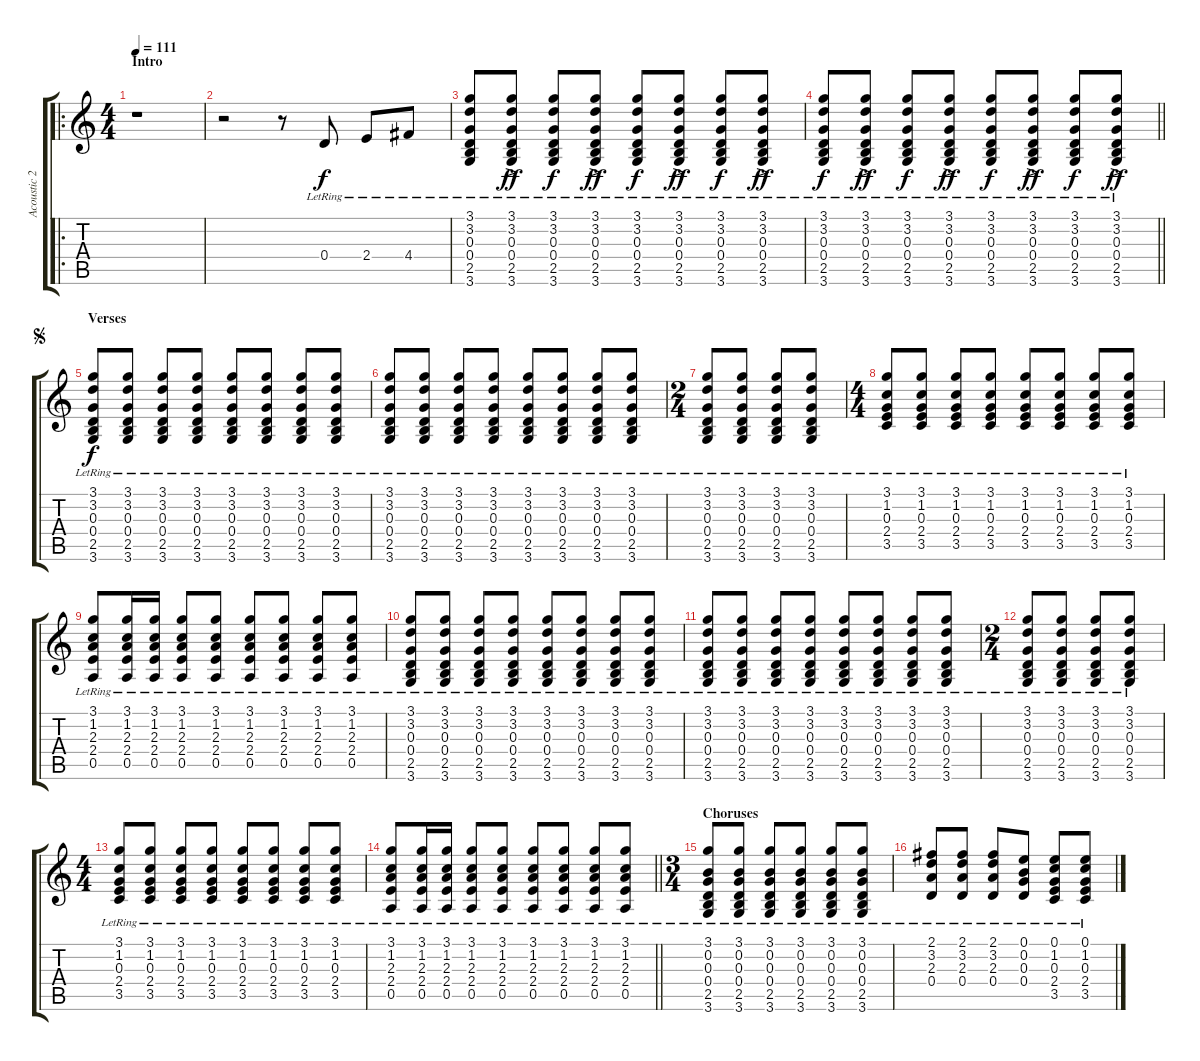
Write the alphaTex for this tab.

\track ("Acoustic 2" "Acoustic 2") {instrument acousticguitarnylon}
\staff {score tabs}
\tuning (E4 B3 G3 D3 A2 E2) {hide}
\ro
\ts (4 4)
\section ("" "Intro")
\tempo 111
\clef g2
\ks c
r.1{dy f instrument acousticguitarnylon} |
r.2 r.8 0.4{lr}.8 2.4{lr}.8 4.4{lr}.8 |
(3.1{lr} 3.2{lr} 0.3{lr} 0.4{lr} 2.5{lr} 3.6{lr}).8 (3.1{ac lr} 3.2{ac lr} 0.3{ac lr} 0.4{ac lr} 2.5{ac lr} 3.6{ac lr}).8{dy ff} (3.1{lr} 3.2{lr} 0.3{lr} 0.4{lr} 2.5{lr} 3.6{lr}).8{dy f} (3.1{ac lr} 3.2{ac lr} 0.3{ac lr} 0.4{ac lr} 2.5{ac lr} 3.6{ac lr}).8{dy ff} (3.1{lr} 3.2{lr} 0.3{lr} 0.4{lr} 2.5{lr} 3.6{lr}).8{dy f} (3.1{ac lr} 3.2{ac lr} 0.3{ac lr} 0.4{ac lr} 2.5{ac lr} 3.6{ac lr}).8{dy ff} (3.1{lr} 3.2{lr} 0.3{lr} 0.4{lr} 2.5{lr} 3.6{lr}).8{dy f} (3.1{ac lr} 3.2{ac lr} 0.3{ac lr} 0.4{ac lr} 2.5{ac lr} 3.6{ac lr}).8{dy ff} |
\barLineRight lightlight
(3.1{lr} 3.2{lr} 0.3{lr} 0.4{lr} 2.5{lr} 3.6{lr}).8{dy f} (3.1{ac lr} 3.2{ac lr} 0.3{ac lr} 0.4{ac lr} 2.5{ac lr} 3.6{ac lr}).8{dy ff} (3.1{lr} 3.2{lr} 0.3{lr} 0.4{lr} 2.5{lr} 3.6{lr}).8{dy f} (3.1{ac lr} 3.2{ac lr} 0.3{ac lr} 0.4{ac lr} 2.5{ac lr} 3.6{ac lr}).8{dy ff} (3.1{lr} 3.2{lr} 0.3{lr} 0.4{lr} 2.5{lr} 3.6{lr}).8{dy f} (3.1{ac lr} 3.2{ac lr} 0.3{ac lr} 0.4{ac lr} 2.5{ac lr} 3.6{ac lr}).8{dy ff} (3.1{lr} 3.2{lr} 0.3{lr} 0.4{lr} 2.5{lr} 3.6{lr}).8{dy f} (3.1{ac lr} 3.2{ac lr} 0.3{ac lr} 0.4{ac lr} 2.5{ac lr} 3.6{ac lr}).8{dy ff} |
\section ("" "Verses")
\jump segno
(3.1{lr} 3.2{lr} 0.3{lr} 0.4{lr} 2.5{lr} 3.6{lr}).8{dy f} (3.1{lr} 3.2{lr} 0.3{lr} 0.4{lr} 2.5{lr} 3.6{lr}).8 (3.1{lr} 3.2{lr} 0.3{lr} 0.4{lr} 2.5{lr} 3.6{lr}).8 (3.1{lr} 3.2{lr} 0.3{lr} 0.4{lr} 2.5{lr} 3.6{lr}).8 (3.1{lr} 3.2{lr} 0.3{lr} 0.4{lr} 2.5{lr} 3.6{lr}).8 (3.1{lr} 3.2{lr} 0.3{lr} 0.4{lr} 2.5{lr} 3.6{lr}).8 (3.1{lr} 3.2{lr} 0.3{lr} 0.4{lr} 2.5{lr} 3.6{lr}).8 (3.1{lr} 3.2{lr} 0.3{lr} 0.4{lr} 2.5{lr} 3.6{lr}).8 |
(3.1{lr} 3.2{lr} 0.3{lr} 0.4{lr} 2.5{lr} 3.6{lr}).8 (3.1{lr} 3.2{lr} 0.3{lr} 0.4{lr} 2.5{lr} 3.6{lr}).8 (3.1{lr} 3.2{lr} 0.3{lr} 0.4{lr} 2.5{lr} 3.6{lr}).8 (3.1{lr} 3.2{lr} 0.3{lr} 0.4{lr} 2.5{lr} 3.6{lr}).8 (3.1{lr} 3.2{lr} 0.3{lr} 0.4{lr} 2.5{lr} 3.6{lr}).8 (3.1{lr} 3.2{lr} 0.3{lr} 0.4{lr} 2.5{lr} 3.6{lr}).8 (3.1{lr} 3.2{lr} 0.3{lr} 0.4{lr} 2.5{lr} 3.6{lr}).8 (3.1{lr} 3.2{lr} 0.3{lr} 0.4{lr} 2.5{lr} 3.6{lr}).8 |
\ts (2 4)
(3.1{lr} 3.2{lr} 0.3{lr} 0.4{lr} 2.5{lr} 3.6{lr}).8 (3.1{lr} 3.2{lr} 0.3{lr} 0.4{lr} 2.5{lr} 3.6{lr}).8 (3.1{lr} 3.2{lr} 0.3{lr} 0.4{lr} 2.5{lr} 3.6{lr}).8 (3.1{lr} 3.2{lr} 0.3{lr} 0.4{lr} 2.5{lr} 3.6{lr}).8 |
\ts (4 4)
(3.1{lr} 1.2{lr} 0.3{lr} 2.4{lr} 3.5{lr}).8 (3.1{lr} 1.2{lr} 0.3{lr} 2.4{lr} 3.5{lr}).8 (3.1{lr} 1.2{lr} 0.3{lr} 2.4{lr} 3.5{lr}).8 (3.1{lr} 1.2{lr} 0.3{lr} 2.4{lr} 3.5{lr}).8 (3.1{lr} 1.2{lr} 0.3{lr} 2.4{lr} 3.5{lr}).8 (3.1{lr} 1.2{lr} 0.3{lr} 2.4{lr} 3.5{lr}).8 (3.1{lr} 1.2{lr} 0.3{lr} 2.4{lr} 3.5{lr}).8 (3.1{lr} 1.2{lr} 0.3{lr} 2.4{lr} 3.5{lr}).8 |
(3.1{lr} 1.2{lr} 2.3{lr} 2.4{lr} 0.5{lr}).8 (3.1{lr} 1.2{lr} 2.3{lr} 2.4{lr} 0.5{lr}).16 (3.1{lr} 1.2{lr} 2.3{lr} 2.4{lr} 0.5{lr}).16 (3.1{lr} 1.2{lr} 2.3{lr} 2.4{lr} 0.5{lr}).8 (3.1{lr} 1.2{lr} 2.3{lr} 2.4{lr} 0.5{lr}).8 (3.1{lr} 1.2{lr} 2.3{lr} 2.4{lr} 0.5{lr}).8 (3.1{lr} 1.2{lr} 2.3{lr} 2.4{lr} 0.5{lr}).8 (3.1{lr} 1.2{lr} 2.3{lr} 2.4{lr} 0.5{lr}).8 (3.1{lr} 1.2{lr} 2.3{lr} 2.4{lr} 0.5{lr}).8 |
(3.1{lr} 3.2{lr} 0.3{lr} 0.4{lr} 2.5{lr} 3.6{lr}).8 (3.1{lr} 3.2{lr} 0.3{lr} 0.4{lr} 2.5{lr} 3.6{lr}).8 (3.1{lr} 3.2{lr} 0.3{lr} 0.4{lr} 2.5{lr} 3.6{lr}).8 (3.1{lr} 3.2{lr} 0.3{lr} 0.4{lr} 2.5{lr} 3.6{lr}).8 (3.1{lr} 3.2{lr} 0.3{lr} 0.4{lr} 2.5{lr} 3.6{lr}).8 (3.1{lr} 3.2{lr} 0.3{lr} 0.4{lr} 2.5{lr} 3.6{lr}).8 (3.1{lr} 3.2{lr} 0.3{lr} 0.4{lr} 2.5{lr} 3.6{lr}).8 (3.1{lr} 3.2{lr} 0.3{lr} 0.4{lr} 2.5{lr} 3.6{lr}).8 |
(3.1{lr} 3.2{lr} 0.3{lr} 0.4{lr} 2.5{lr} 3.6{lr}).8 (3.1{lr} 3.2{lr} 0.3{lr} 0.4{lr} 2.5{lr} 3.6{lr}).8 (3.1{lr} 3.2{lr} 0.3{lr} 0.4{lr} 2.5{lr} 3.6{lr}).8 (3.1{lr} 3.2{lr} 0.3{lr} 0.4{lr} 2.5{lr} 3.6{lr}).8 (3.1{lr} 3.2{lr} 0.3{lr} 0.4{lr} 2.5{lr} 3.6{lr}).8 (3.1{lr} 3.2{lr} 0.3{lr} 0.4{lr} 2.5{lr} 3.6{lr}).8 (3.1{lr} 3.2{lr} 0.3{lr} 0.4{lr} 2.5{lr} 3.6{lr}).8 (3.1{lr} 3.2{lr} 0.3{lr} 0.4{lr} 2.5{lr} 3.6{lr}).8 |
\ts (2 4)
(3.1{lr} 3.2{lr} 0.3{lr} 0.4{lr} 2.5{lr} 3.6{lr}).8 (3.1{lr} 3.2{lr} 0.3{lr} 0.4{lr} 2.5{lr} 3.6{lr}).8 (3.1{lr} 3.2{lr} 0.3{lr} 0.4{lr} 2.5{lr} 3.6{lr}).8 (3.1{lr} 3.2{lr} 0.3{lr} 0.4{lr} 2.5{lr} 3.6{lr}).8 |
\ts (4 4)
(3.1{lr} 1.2{lr} 0.3{lr} 2.4{lr} 3.5{lr}).8 (3.1{lr} 1.2{lr} 0.3{lr} 2.4{lr} 3.5{lr}).8 (3.1{lr} 1.2{lr} 0.3{lr} 2.4{lr} 3.5{lr}).8 (3.1{lr} 1.2{lr} 0.3{lr} 2.4{lr} 3.5{lr}).8 (3.1{lr} 1.2{lr} 0.3{lr} 2.4{lr} 3.5{lr}).8 (3.1{lr} 1.2{lr} 0.3{lr} 2.4{lr} 3.5{lr}).8 (3.1{lr} 1.2{lr} 0.3{lr} 2.4{lr} 3.5{lr}).8 (3.1{lr} 1.2{lr} 0.3{lr} 2.4{lr} 3.5{lr}).8 |
\barLineRight lightlight
(3.1{lr} 1.2{lr} 2.3{lr} 2.4{lr} 0.5{lr}).8 (3.1{lr} 1.2{lr} 2.3{lr} 2.4{lr} 0.5{lr}).16 (3.1{lr} 1.2{lr} 2.3{lr} 2.4{lr} 0.5{lr}).16 (3.1{lr} 1.2{lr} 2.3{lr} 2.4{lr} 0.5{lr}).8 (3.1{lr} 1.2{lr} 2.3{lr} 2.4{lr} 0.5{lr}).8 (3.1{lr} 1.2{lr} 2.3{lr} 2.4{lr} 0.5{lr}).8 (3.1{lr} 1.2{lr} 2.3{lr} 2.4{lr} 0.5{lr}).8 (3.1{lr} 1.2{lr} 2.3{lr} 2.4{lr} 0.5{lr}).8 (3.1{lr} 1.2{lr} 2.3{lr} 2.4{lr} 0.5{lr}).8 |
\ts (3 4)
\section ("" "Choruses")
(3.1{lr} 0.2{lr} 0.3{lr} 0.4{lr} 2.5{lr} 3.6{lr}).8 (3.1{lr} 0.2{lr} 0.3{lr} 0.4{lr} 2.5{lr} 3.6{lr}).8 (3.1{lr} 0.2{lr} 0.3{lr} 0.4{lr} 2.5{lr} 3.6{lr}).8 (3.1{lr} 0.2{lr} 0.3{lr} 0.4{lr} 2.5{lr} 3.6{lr}).8 (3.1{lr} 0.2{lr} 0.3{lr} 0.4{lr} 2.5{lr} 3.6{lr}).8 (3.1{lr} 0.2{lr} 0.3{lr} 0.4{lr} 2.5{lr} 3.6{lr}).8 |
(2.1{lr} 3.2{lr} 2.3{lr} 0.4{lr}).8 (2.1{lr} 3.2{lr} 2.3{lr} 0.4{lr}).8 (2.1{lr} 3.2{lr} 2.3{lr} 0.4{lr}).8 (0.1{lr} 0.2{lr} 0.3{lr} 0.4{lr}).8 (0.1{lr} 1.2{lr} 0.3{lr} 2.4{lr} 3.5{lr}).8 (0.1{lr} 1.2{lr} 0.3{lr} 2.4{lr} 3.5{lr}).8
